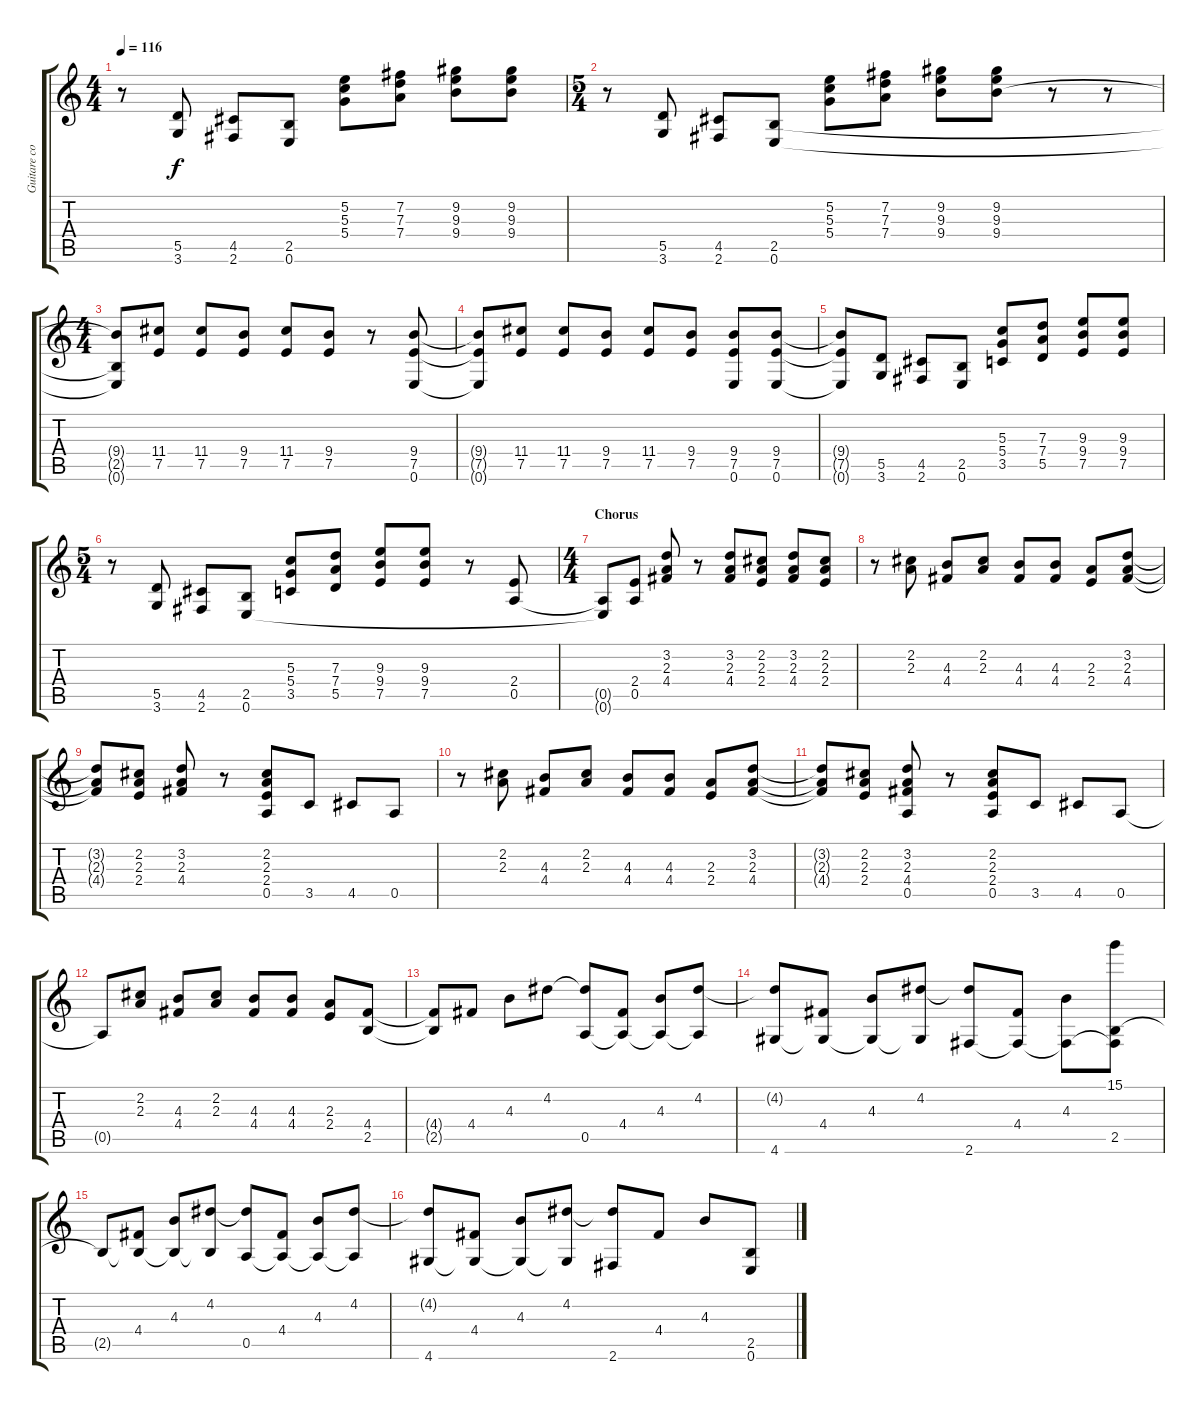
\track ("Guitare complet" "Guitare co") {instrument overdrivenguitar}
\staff {score tabs}
\tuning (E4 B3 G3 D3 A2 E2) {hide}
\ts (4 4)
\tempo 116
\clef g2
\ks c
r.8{dy f} (5.5 3.6).8 (4.5 2.6).8 (2.5 0.6).8 (5.2 5.3 5.4).8 (7.2 7.3 7.4).8 (9.2 9.3 9.4).8 (9.2 9.3 9.4).8 |
\ts (5 4)
r.8 (5.5 3.6).8 (4.5 2.6).8 (2.5 0.6).8 (5.2 5.3 5.4).8 (7.2 7.3 7.4).8 (9.2 9.3 9.4).8 (9.2 9.3 9.4).8 r.8 r.8 |
\ts (4 4)
(9.4{t} 2.5{t} 0.6{t}).8 (11.4 7.5).8 (11.4 7.5).8 (9.4 7.5).8 (11.4 7.5).8 (9.4 7.5).8 r.8 (9.4 7.5 0.6).8 |
(9.4{t} 7.5{t} 0.6{t}).8 (11.4 7.5).8 (11.4 7.5).8 (9.4 7.5).8 (11.4 7.5).8 (9.4 7.5).8 (9.4 7.5 0.6).8 (9.4 7.5 0.6).8 |
(9.4{t} 7.5{t} 0.6{t}).8 (5.5 3.6).8 (4.5 2.6).8 (2.5 0.6).8 (5.3 5.4 3.5).8 (7.3 7.4 5.5).8 (9.3 9.4 7.5).8 (9.3 9.4 7.5).8 |
\ts (5 4)
r.8 (5.5 3.6).8 (4.5 2.6).8 (2.5 0.6).8 (5.3 5.4 3.5).8 (7.3 7.4 5.5).8 (9.3 9.4 7.5).8 (9.3 9.4 7.5).8 r.8 (2.4 0.5).8 |
\ts (4 4)
\section ("" "Chorus")
(0.5{t} 0.6{t}).8 (2.4 0.5).8 (3.2 2.3 4.4).8 r.8 (3.2 2.3 4.4).8 (2.2 2.3 2.4).8 (3.2 2.3 4.4).8 (2.2 2.3 2.4).8 |
r.8 (2.2 2.3).8 (4.3 4.4).8 (2.2 2.3).8 (4.3 4.4).8 (4.3 4.4).8 (2.3 2.4).8 (3.2 2.3 4.4).8 |
(3.2{t} 2.3{t} 4.4{t}).8 (2.2 2.3 2.4).8 (3.2 2.3 4.4).8 r.8 (2.2 2.3 2.4 0.5).8 3.5.8 4.5.8 0.5.8 |
r.8 (2.2 2.3).8 (4.3 4.4).8 (2.2 2.3).8 (4.3 4.4).8 (4.3 4.4).8 (2.3 2.4).8 (3.2 2.3 4.4).8 |
(3.2{t} 2.3{t} 4.4{t}).8 (2.2 2.3 2.4).8 (3.2 2.3 4.4 0.5).8 r.8 (2.2 2.3 2.4 0.5).8 3.5.8 4.5.8 0.5.8 |
0.5{t}.8 (2.2 2.3).8 (4.3 4.4).8 (2.2 2.3).8 (4.3 4.4).8 (4.3 4.4).8 (2.3 2.4).8 (4.4 2.5).8 |
(4.4{t} 2.5{t}).8 4.4.8 4.3.8 4.2.8 (4.2{t} 0.5).8 (4.4 0.5{t}).8 (4.3 0.5{t}).8 (4.2 0.5{t}).8 |
(4.2{t} 4.6).8 (4.4 4.6{t}).8 (4.3 4.6{t}).8 (4.2 4.6{t}).8 (4.2{t} 2.6).8 (4.4 2.6{t}).8 (4.3 2.6{t}).8 (15.1 2.5 2.6{t}).8 |
2.5{t}.8 (4.4 2.5{t}).8 (4.3 2.5{t}).8 (4.2 2.5{t}).8 (4.2{t} 0.5).8 (4.4 0.5{t}).8 (4.3 0.5{t}).8 (4.2 0.5{t}).8 |
(4.2{t} 4.6).8 (4.4 4.6{t}).8 (4.3 4.6{t}).8 (4.2 4.6{t}).8 (4.2{t} 2.6).8 4.4.8 4.3.8 (2.5 0.6).8
